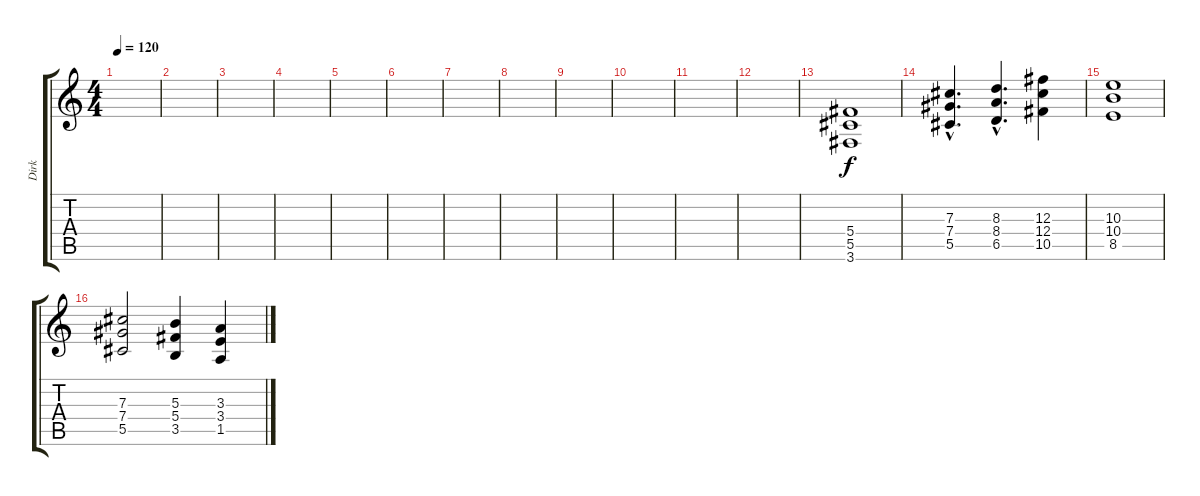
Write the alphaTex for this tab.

\track ("Dirk" "Dirk") {instrument distortionguitar}
\staff {score tabs}
\tuning (Eb4 Bb3 Gb3 Db3 Ab2 Eb2) {hide}
\ts (4 4)
\tempo 120
\clef g2
\ks c
|
|
|
|
|
|
|
|
|
|
|
|
(5.4 5.5 3.6).1 |
(7.3{hac} 7.4{hac} 5.5{hac}).4{d} (8.3{hac} 8.4{hac} 6.5{hac}).4{d} (12.3 12.4 10.5).4 |
(10.3 10.4 8.5).1 |
(7.3 7.4 5.5).2 (5.3 5.4 3.5).4 (3.3 3.4 1.5).4
